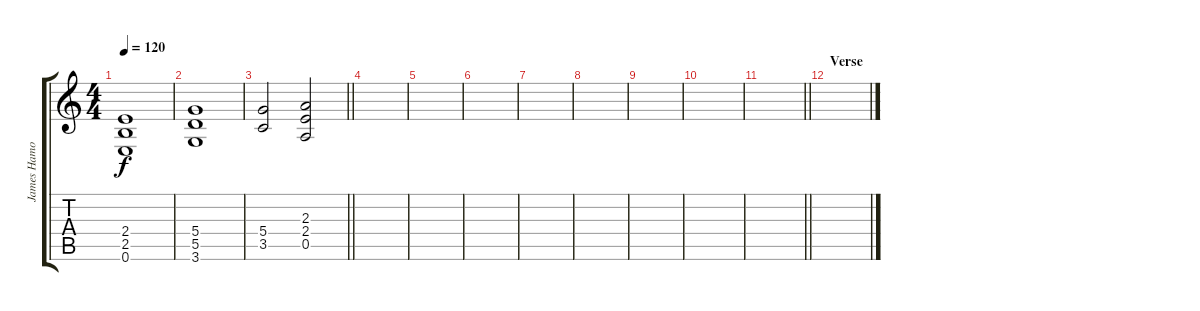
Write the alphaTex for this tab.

\track ("James Hamony" "James Hamo") {instrument distortionguitar}
\staff {score tabs}
\tuning (E4 B3 G3 D3 A2 E2) {hide}
\ts (4 4)
\tempo 120
\clef g2
\ks c
(2.4{t} 2.5{t} 0.6{t}).1{dy f} |
(5.4 5.5 3.6).1 |
\barLineRight lightlight
(5.4 3.5).2 (2.3 2.4 0.5).2 |
\section ("" "")
|
|
|
|
|
|
|
\barLineRight lightlight
|
\section ("" "Verse")
